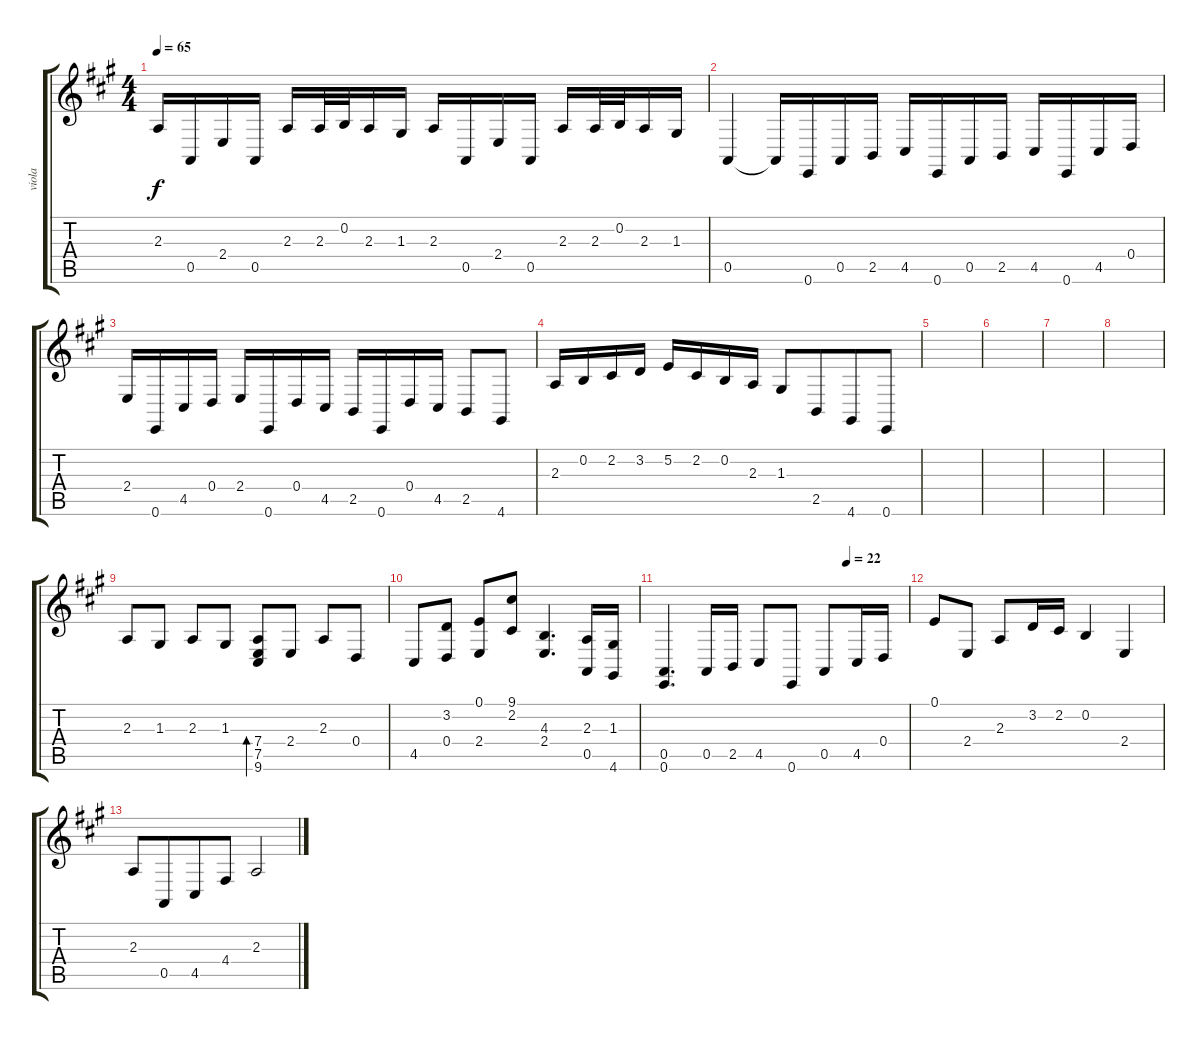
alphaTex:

\track ("viola" "viola") {solo instrument viola}
\staff {score tabs}
\tuning (E4 B3 G3 D3 A2 E2) {hide}
\ts (4 4)
\tempo 65
\clef g2
\ks a
2.3.16{dy f} 0.5.16 2.4.16 0.5.16 2.3.16 2.3.32 0.2.32 2.3.16 1.3.16 2.3.16 0.5.16 2.4.16 0.5.16 2.3.16 2.3.32 0.2.32 2.3.16 1.3.16 |
0.5.4 0.5{t}.16 0.6.16 0.5.16 2.5.16 4.5.16 0.6.16 0.5.16 2.5.16 4.5.16 0.6.16 4.5.16 0.4.16 |
2.4.16 0.6.16 4.5.16 0.4.16 2.4.16 0.6.16 0.4.16 4.5.16 2.5.16 0.6.16 0.4.16 4.5.16 2.5.8 4.6.8 |
2.3.16 0.2.16 2.2.16 3.2.16 5.2.16 2.2.16 0.2.16 2.3.16 1.3.8 2.5.8{beam merge} 4.6.8 0.6.8 |
|
|
|
|
2.3.8 1.3.8 2.3.8 1.3.8 (7.4 7.5 9.6).8{bd 120} 2.4.8 2.3.8 0.4.8 |
4.5.8 (3.2 0.4).8{beam split} (0.1 2.4).8 (9.1 2.2).8 (4.3 2.4).4{d} (2.3 0.5).16 (1.3 4.6).16 |
\tempo (22 0.75)
(0.5 0.6).4{d} 0.5.16 2.5.16 4.5.8 0.6.8 0.5.8 4.5.16 0.4.16 |
0.1.8 2.4.8 2.3.8 3.2.16 2.2.16 0.2.4 2.4.4 |
2.3.8 0.5.8{beam merge} 4.5.8 4.4.8 2.3.2
